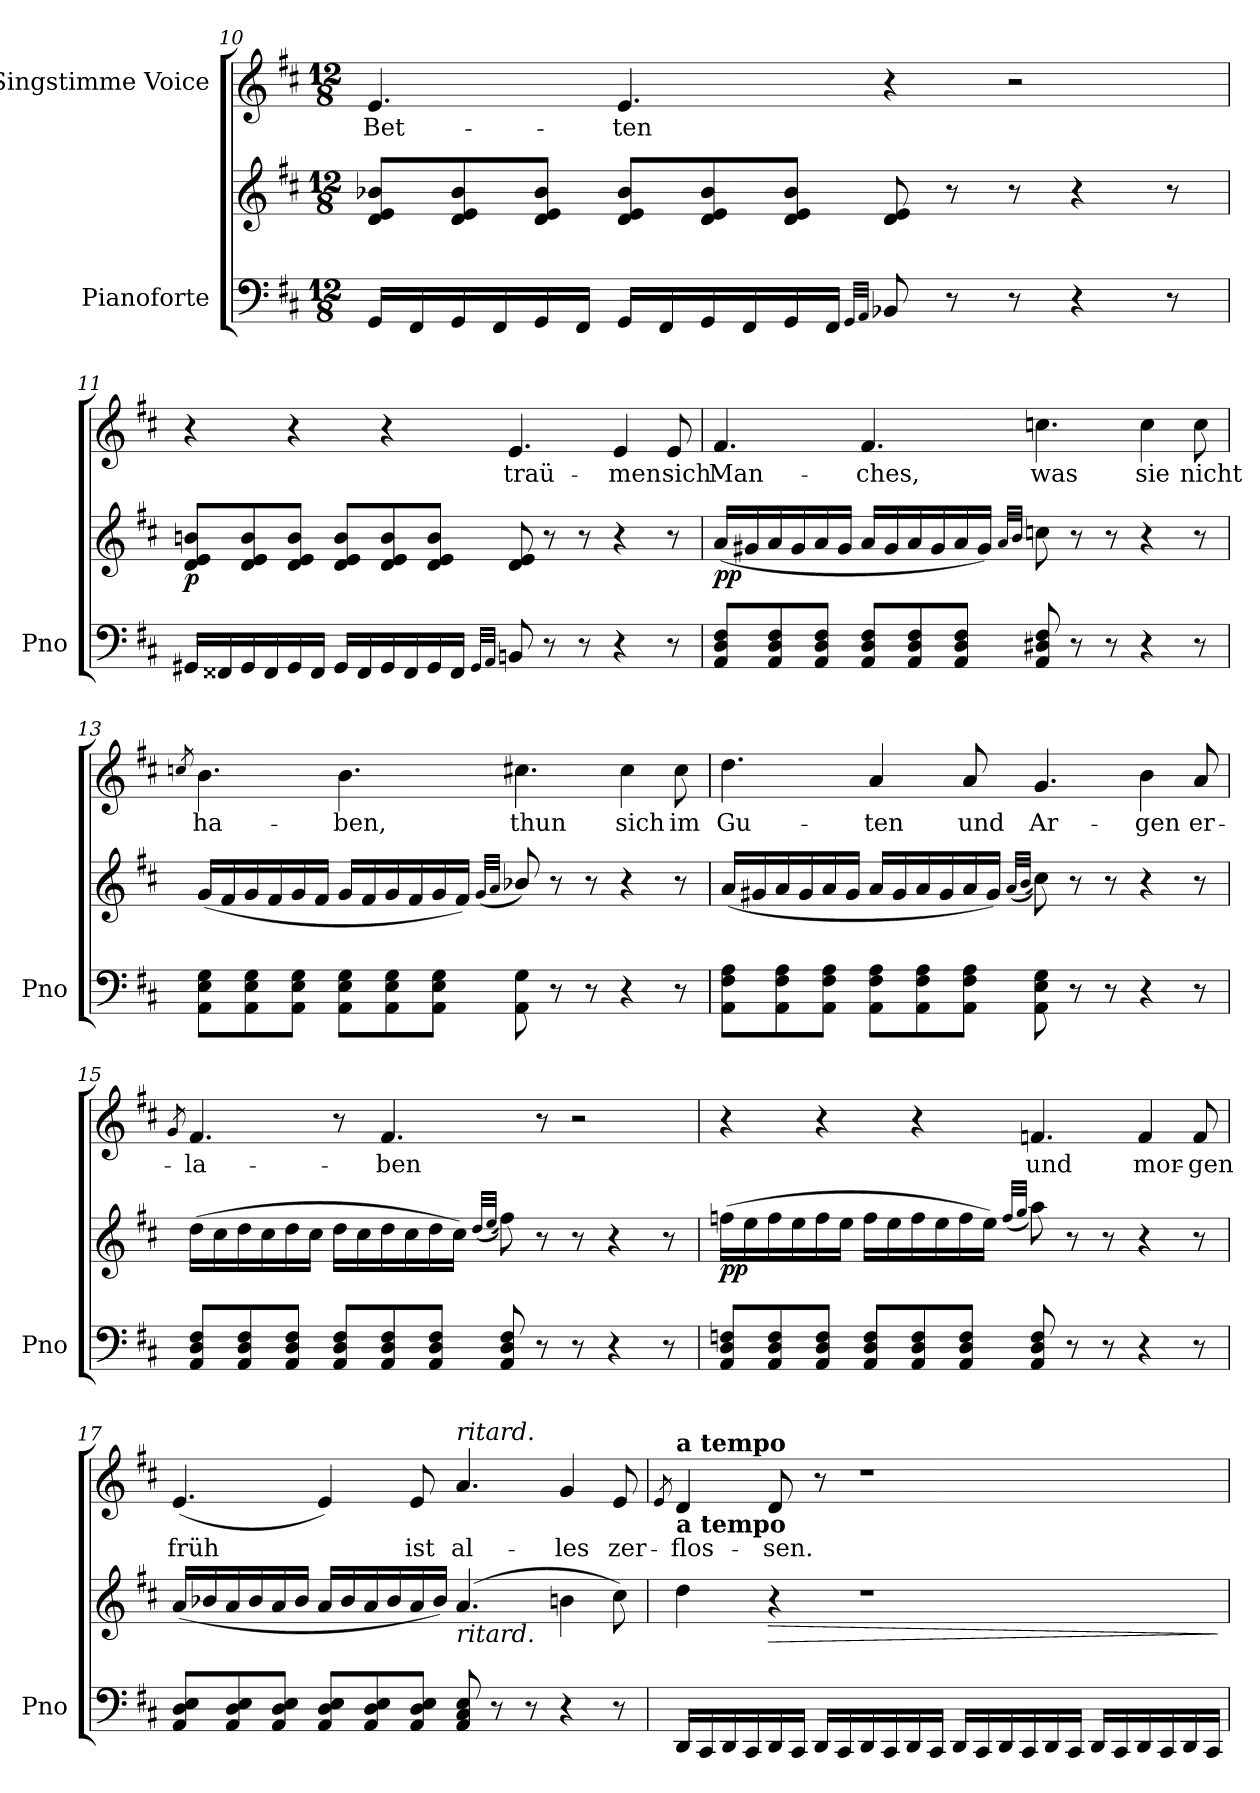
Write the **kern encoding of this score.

**kern	**kern	**dynam	**kern	**text
*part2	*part2	*part2	*part1	*part1
*staff3	*staff2	*staff2/3	*staff1	*staff1
*I"Pianoforte	*	*	*I"Singstimme Voice	*
*I'Pno	*	*	*	*
*clefF4	*clefG2	*	*clefG2	*
*k[f#c#]	*k[f#c#]	*	*k[f#c#]	*
*M12/8	*M12/8	*	*M12/8	*
=10	=10	=10	=10	=10
!	!	!	!	!LO:LY:b
16GG/LL	8d/ 8e/ 8b-X/L	.	4.e/	Bet-
16FF#/	.	.	.	.
16GG/	8d/ 8e/ 8b-/	.	.	.
16FF#/	.	.	.	.
16GG/	8d/ 8e/ 8b-/J	.	.	.
16FF#/JJ	.	.	.	.
!	!	!	!	!LO:LY:b
16GG/LL	8d/ 8e/ 8b-/L	.	4.e/	-ten
16FF#/	.	.	.	.
16GG/	8d/ 8e/ 8b-/	.	.	.
16FF#/	.	.	.	.
16GG/	8d/ 8e/ 8b-/J	.	.	.
16FF#/JJ	.	.	.	.
32qGG/LLL	.	.	.	.
32qAA/JJJ	.	.	.	.
8BB-X/	8d/ 8e/	.	4r	.
8r	8r	.	.	.
8r	8r	.	2r	.
4r	4r	.	.	.
8r	8r	.	.	.
!!LO:LB:g=z
=11	=11	=11	=11	=11
!	!	!LO:DY:b	!	!
16GG#X/LL	8d/ 8e/ 8bn/L	p	4r	.
16FF##X/	.	.	.	.
16GG#/	8d/ 8e/ 8b/	.	.	.
16FF##/	.	.	.	.
16GG#/	8d/ 8e/ 8b/J	.	4r	.
16FF##/JJ	.	.	.	.
16GG#/LL	8d/ 8e/ 8b/L	.	.	.
16FF##/	.	.	.	.
16GG#/	8d/ 8e/ 8b/	.	4r	.
16FF##/	.	.	.	.
16GG#/	8d/ 8e/ 8b/J	.	.	.
16FF##/JJ	.	.	.	.
32qGG#/LLL	.	.	.	.
32qAA/JJJ	.	.	.	.
!	!	!	!	!LO:LY:b
8BBn/	8d/ 8e/	.	4.e/	traü-
8r	8r	.	.	.
8r	8r	.	.	.
!	!	!	!	!LO:LY:b
4r	4r	.	4e/	-men
!	!	!	!	!LO:LY:b
8r	8r	.	8e/	sich
!!LO:LB:g=z
=12	=12	=12	=12	=12
!	!	!LO:DY:b	!	!LO:LY:b
8AA/ 8D/ 8F#/L	(<16a/LL	pp	4.f#/	Man-
.	16g#X/	.	.	.
8AA/ 8D/ 8F#/	16a/	.	.	.
.	16g#/	.	.	.
8AA/ 8D/ 8F#/J	16a/	.	.	.
.	16g#/JJ	.	.	.
!	!	!	!	!LO:LY:b
8AA/ 8D/ 8F#/L	16a/LL	.	4.f#/	-ches,
.	16g#/	.	.	.
8AA/ 8D/ 8F#/	16a/	.	.	.
.	16g#/	.	.	.
8AA/ 8D/ 8F#/J	16a/	.	.	.
.	16g#/JJ)	.	.	.
.	32qa/LLL	.	.	.
.	32qb/JJJ	.	.	.
!	!	!	!	!LO:LY:b
8AA/ 8D#X/ 8F#/	8ccn\	.	4.ccn\	was
8r	8r	.	.	.
8r	8r	.	.	.
!	!	!	!	!LO:LY:b
4r	4r	.	4cc\	sie
!	!	!	!	!LO:LY:b
8r	8r	.	8cc\	nicht
!!LO:PB:g=z
=13	=13	=13	=13	=13
.	.	.	8qccn/	.
!	!	!	!	!LO:LY:b
8AA\ 8E\ 8G\L	(<16g/LL	.	4.b\	ha-
.	16f#/	.	.	.
8AA\ 8E\ 8G\	16g/	.	.	.
.	16f#/	.	.	.
8AA\ 8E\ 8G\J	16g/	.	.	.
.	16f#/JJ	.	.	.
!	!	!	!	!LO:LY:b
8AA\ 8E\ 8G\L	16g/LL	.	4.b\	-ben,
.	16f#/	.	.	.
8AA\ 8E\ 8G\	16g/	.	.	.
.	16f#/	.	.	.
8AA\ 8E\ 8G\J	16g/	.	.	.
.	16f#/JJ)	.	.	.
.	(<32qg/LLL	.	.	.
.	32qa/JJJ	.	.	.
!	!	!	!	!LO:LY:b
8AA\ 8G\	8b-X/)	.	4.cc#X\	thun
8r	8r	.	.	.
8r	8r	.	.	.
!	!	!	!	!LO:LY:b
4r	4r	.	4cc#\	sich
!	!	!	!	!LO:LY:b
8r	8r	.	8cc#\	im
=14	=14	=14	=14	=14
!	!	!	!	!LO:LY:b
8AA\ 8F#\ 8A\L	(<16a/LL	.	4.dd\	Gu-
.	16g#X/	.	.	.
8AA\ 8F#\ 8A\	16a/	.	.	.
.	16g#/	.	.	.
8AA\ 8F#\ 8A\J	16a/	.	.	.
.	16g#/JJ	.	.	.
!	!	!	!	!LO:LY:b
8AA\ 8F#\ 8A\L	16a/LL	.	4a/	-ten
.	16g#/	.	.	.
8AA\ 8F#\ 8A\	16a/	.	.	.
.	16g#/	.	.	.
!	!	!	!	!LO:LY:b
8AA\ 8F#\ 8A\J	16a/	.	8a/	und
.	16g#/JJ)	.	.	.
.	(<32qa/LLL	.	.	.
.	(<32qb/JJJ	.	.	.
!	!	!	!	!LO:LY:b
8AA\ 8E\ 8G\	8cc#\))	.	4.g/	Ar-
8r	8r	.	.	.
8r	8r	.	.	.
!	!	!	!	!LO:LY:b
4r	4r	.	4b\	-gen
!	!	!	!	!LO:LY:b
8r	8r	.	8a/	er-
!!LO:PB:g=z
=15	=15	=15	=15	=15
.	.	.	8qg/	.
!	!	!	!	!LO:LY:b
8AA/ 8D/ 8F#/L	(>16dd\LL	.	4.f#/	-la-
.	16cc#\	.	.	.
8AA/ 8D/ 8F#/	16dd\	.	.	.
.	16cc#\	.	.	.
8AA/ 8D/ 8F#/J	16dd\	.	.	.
.	16cc#\JJ	.	.	.
8AA/ 8D/ 8F#/L	16dd\LL	.	8r	.
.	16cc#\	.	.	.
!	!	!	!	!LO:LY:b
8AA/ 8D/ 8F#/	16dd\	.	4.f#/	-ben
.	16cc#\	.	.	.
8AA/ 8D/ 8F#/J	16dd\	.	.	.
.	16cc#\JJ)	.	.	.
.	(<32qdd/LLL	.	.	.
.	(<32qee/JJJ	.	.	.
8AA/ 8D/ 8F#/	8ff#\))	.	.	.
8r	8r	.	8r	.
8r	8r	.	2r	.
4r	4r	.	.	.
8r	8r	.	.	.
=16	=16	=16	=16	=16
!	!	!LO:DY:b	!	!
8AA/ 8D/ 8Fn/L	(>16ffn\LL	pp	4r	.
.	16ee\	.	.	.
8AA/ 8D/ 8F/	16ff\	.	.	.
.	16ee\	.	.	.
8AA/ 8D/ 8F/J	16ff\	.	4r	.
.	16ee\JJ	.	.	.
8AA/ 8D/ 8F/L	16ff\LL	.	.	.
.	16ee\	.	.	.
8AA/ 8D/ 8F/	16ff\	.	4r	.
.	16ee\	.	.	.
8AA/ 8D/ 8F/J	16ff\	.	.	.
.	16ee\JJ)	.	.	.
.	(<32qff/LLL	.	.	.
.	32qgg/JJJ	.	.	.
!	!	!	!	!LO:LY:b
8AA/ 8D/ 8F/	8aa\)	.	4.fn/	und
8r	8r	.	.	.
8r	8r	.	.	.
!	!	!	!	!LO:LY:b
4r	4r	.	4f/	mor-
!	!	!	!	!LO:LY:b
8r	8r	.	8f/	-gen
!!LO:LB:g=z
=17	=17	=17	=17	=17
!	!	!	!	!LO:LY:b
8AA/ 8D/ 8E/L	(<16a/LL	.	(<4.e/	früh
.	16b-X/	.	.	.
8AA/ 8D/ 8E/	16a/	.	.	.
.	16b-/	.	.	.
8AA/ 8D/ 8E/J	16a/	.	.	.
.	16b-/JJ	.	.	.
8AA/ 8D/ 8E/L	16a/LL	.	4e/)	.
.	16b-/	.	.	.
8AA/ 8D/ 8E/	16a/	.	.	.
.	16b-/	.	.	.
*	*	*	*MM100	*
!	!	!	!	!LO:LY:b
8AA/ 8D/ 8E/J	16a/	.	8e/	ist
.	16b-/JJ)	.	.	.
*	*	*	*MM95	*
!	!	!	!LO:TX:a:i:t=ritard.	!
!	!LO:TX:b:i:t=ritard.	!	!	!
!	!	!	!	!LO:LY:b
8AA/ 8C#/ 8E/	(>4.a/	.	4.a/	al-
8r	.	.	.	.
8r	.	.	.	.
*	*	*	*MM80	*
!	!	!	!	!LO:LY:b
4r	4bn\	.	4g/	-les
*	*	*	*MM70	*
!	!	!	!	!LO:LY:b
8r	8cc#\)	.	8e/	zer-
!!LO:LB:g=z
=18	=18	=18	=18	=18
*	*	*	*MM60	*
.	.	.	8qe/	.
!	!	!	!LO:TX:b:B:t=a tempo	!
!	!	!	!LO:TX:a:B:t=a tempo	!
!	!	!	!	!LO:LY:b
16DD/LL	4dd\	.	4d/	-flos-
16CC#/	.	.	.	.
16DD/	.	.	.	.
16CC#/	.	.	.	.
!	!	!LO:HP:b	!	!LO:LY:b
16DD/	4r	>	8d/	-sen.
16CC#/JJ	.	.	.	.
16DD/LL	.	.	8r	.
16CC#/	.	.	.	.
16DD/	1r	.	1r	.
16CC#/	.	.	.	.
16DD/	.	.	.	.
16CC#/JJ	.	.	.	.
16DD/LL	.	.	.	.
16CC#/	.	.	.	.
16DD/	.	.	.	.
16CC#/	.	.	.	.
16DD/	.	.	.	.
16CC#/JJ	.	.	.	.
16DD/LL	.	.	.	.
16CC#/	.	.	.	.
16DD/	.	.	.	.
16CC#/	.	.	.	.
16DD/	.	.	.	.
16CC#/JJ	.	.	.	.
.	.	]	.	.
=	=	=	=	=
*-	*-	*-	*-	*-
